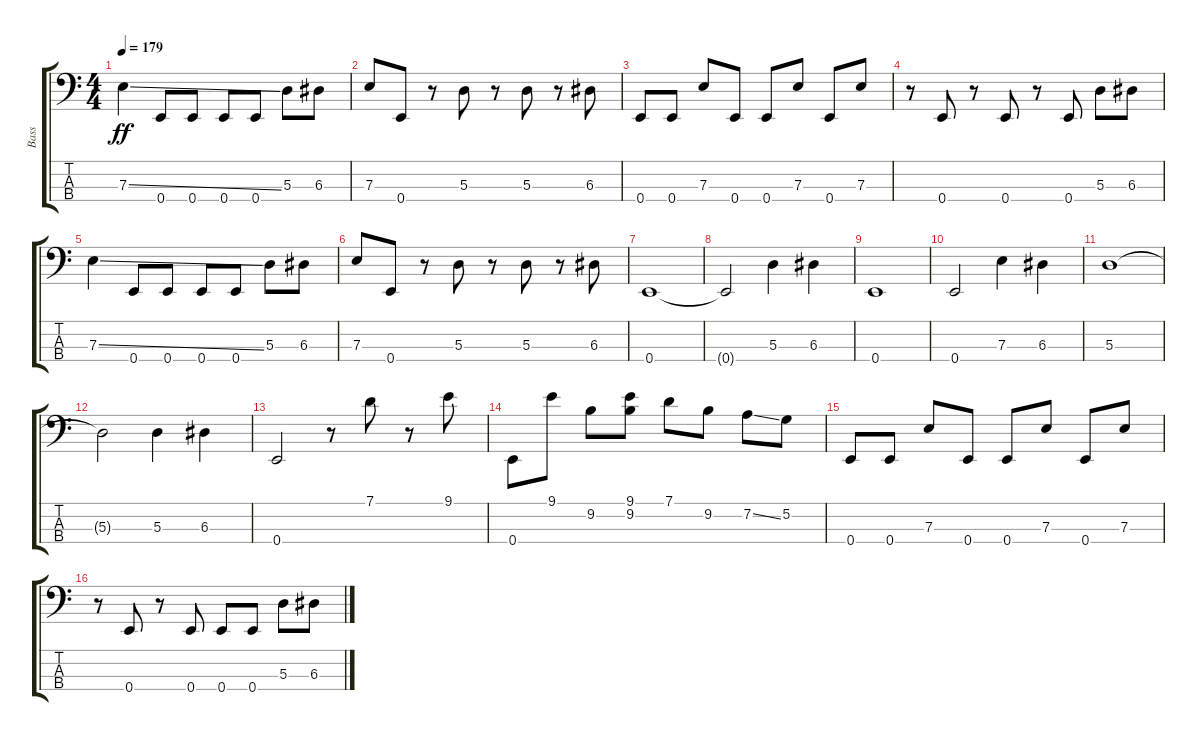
\track ("Bass" "Bass") {instrument electricbassfinger}
\staff {score tabs}
\tuning (G2 D2 A1 E1) {hide}
\ts (4 4)
\tempo 179
\clef f4
\ks c
7.3{ss}.4{dy ff} 0.4.8 0.4.8 0.4.8 0.4.8 5.3.8 6.3.8 |
7.3.8 0.4.8 r.8 5.3.8 r.8 5.3.8 r.8 6.3.8 |
0.4.8 0.4.8 7.3.8 0.4.8 0.4.8 7.3.8 0.4.8 7.3.8 |
r.8 0.4.8 r.8 0.4.8 r.8 0.4.8 5.3.8 6.3.8 |
7.3{ss}.4 0.4.8 0.4.8 0.4.8 0.4.8 5.3.8 6.3.8 |
7.3.8 0.4.8 r.8 5.3.8 r.8 5.3.8 r.8 6.3.8 |
0.4.1 |
0.4{t}.2 5.3.4 6.3.4 |
0.4.1 |
0.4.2 7.3.4 6.3.4 |
5.3.1 |
5.3{t}.2 5.3.4 6.3.4 |
0.4.2 r.8 7.1.8 r.8 9.1.8 |
0.4.8 9.1.8 9.2.8 (9.1 9.2).8 7.1.8 9.2.8 7.2{ss}.8 5.2.8 |
0.4.8 0.4.8 7.3.8 0.4.8 0.4.8 7.3.8 0.4.8 7.3.8 |
r.8 0.4.8 r.8 0.4.8 0.4.8 0.4.8 5.3.8 6.3.8
